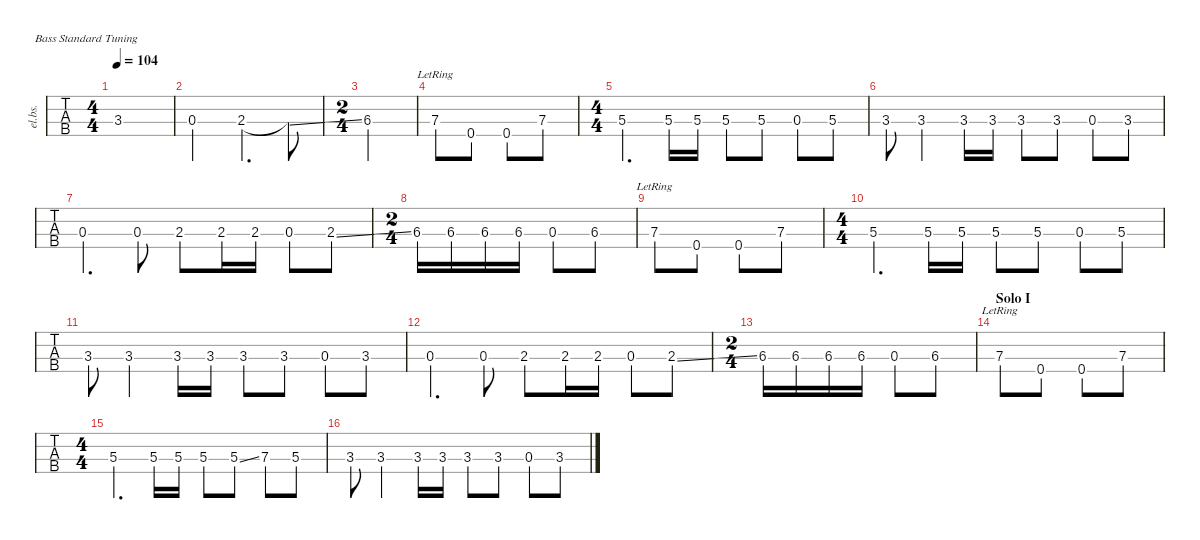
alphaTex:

\defaultSystemsLayout 4
\hideDynamics
\bracketExtendMode nobrackets
\track ("Bass" "el.bs.") {defaultSystemsLayout 4 multiBarRest instrument electricbassfinger}
\staff {tabs}
\tuning (G2 D2 A1 E1)
\ts (4 4)
\tempo 104
\clef f4
\ks c
3.3.1{dy mf} |
0.3.2 2.3.4{d} 2.3{ss t}.8 |
\ts (2 4)
\beaming (8 2 2)
6.3{acc #}.2 |
7.3{lr}.8 0.4.8 0.4.8 7.3{st}.8 |
\ts (4 4)
\beaming (8 2 2 2 2)
5.3.4{d} 5.3.16 5.3.16 5.3{st}.8 5.3.8 0.3.8 5.3.8 |
3.3{st}.8 3.3.4 3.3.16 3.3.16 3.3{st}.8 3.3.8 0.3.8 3.3.8 |
0.3.4{d} 0.3.8 2.3.8 2.3.16 2.3.16 0.3.8 2.3{ss}.8 |
\ts (2 4)
\beaming (8 2 2)
6.3{acc #}.16 6.3{acc #}.16 6.3{acc #}.16 6.3{acc #}.16 0.3.8 6.3{st acc #}.8 |
7.3{lr}.8 0.4.8 0.4.8 7.3{st}.8 |
\ts (4 4)
\beaming (8 2 2 2 2)
5.3.4{d} 5.3.16 5.3.16 5.3{st}.8 5.3.8 0.3.8 5.3.8 |
3.3{st}.8 3.3.4 3.3.16 3.3.16 3.3{st}.8 3.3.8 0.3.8 3.3.8 |
0.3.4{d} 0.3.8 2.3.8 2.3.16 2.3.16 0.3.8 2.3{ss}.8 |
\ts (2 4)
\beaming (8 2 2)
6.3{acc #}.16 6.3{acc #}.16 6.3{acc #}.16 6.3{acc #}.16 0.3.8 6.3{st acc #}.8 |
\section ("" "Solo I")
7.3{lr}.8 0.4.8 0.4.8 7.3{st}.8 |
\ts (4 4)
\beaming (8 2 2 2 2)
5.3.4{d} 5.3.16 5.3.16 5.3{st}.8 5.3{ss}.8 7.3.8 5.3.8 |
3.3{st}.8 3.3.4 3.3.16 3.3.16 3.3{st}.8 3.3.8 0.3.8 3.3.8
